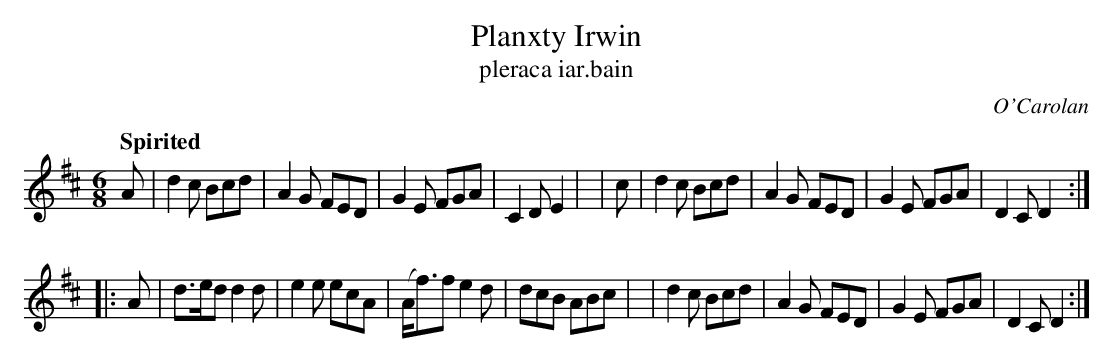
X:1
T: Planxty Irwin
T: pleraca iar\.bain
C: O'Carolan
Q: "Spirited"
M: 6/8
L: 1/8
K: D
   A | d2c Bcd | A2G FED | G2E FGA | C2D E2 |\
|  c | d2c Bcd | A2G FED | G2E FGA | D2C D2 :|
|: A | d>ed d2d | e2e ecA | (A<f)f e2d | dcB ABc |\
|      d2c Bcd | A2G FED | G2E FGA | D2C D2 :|
